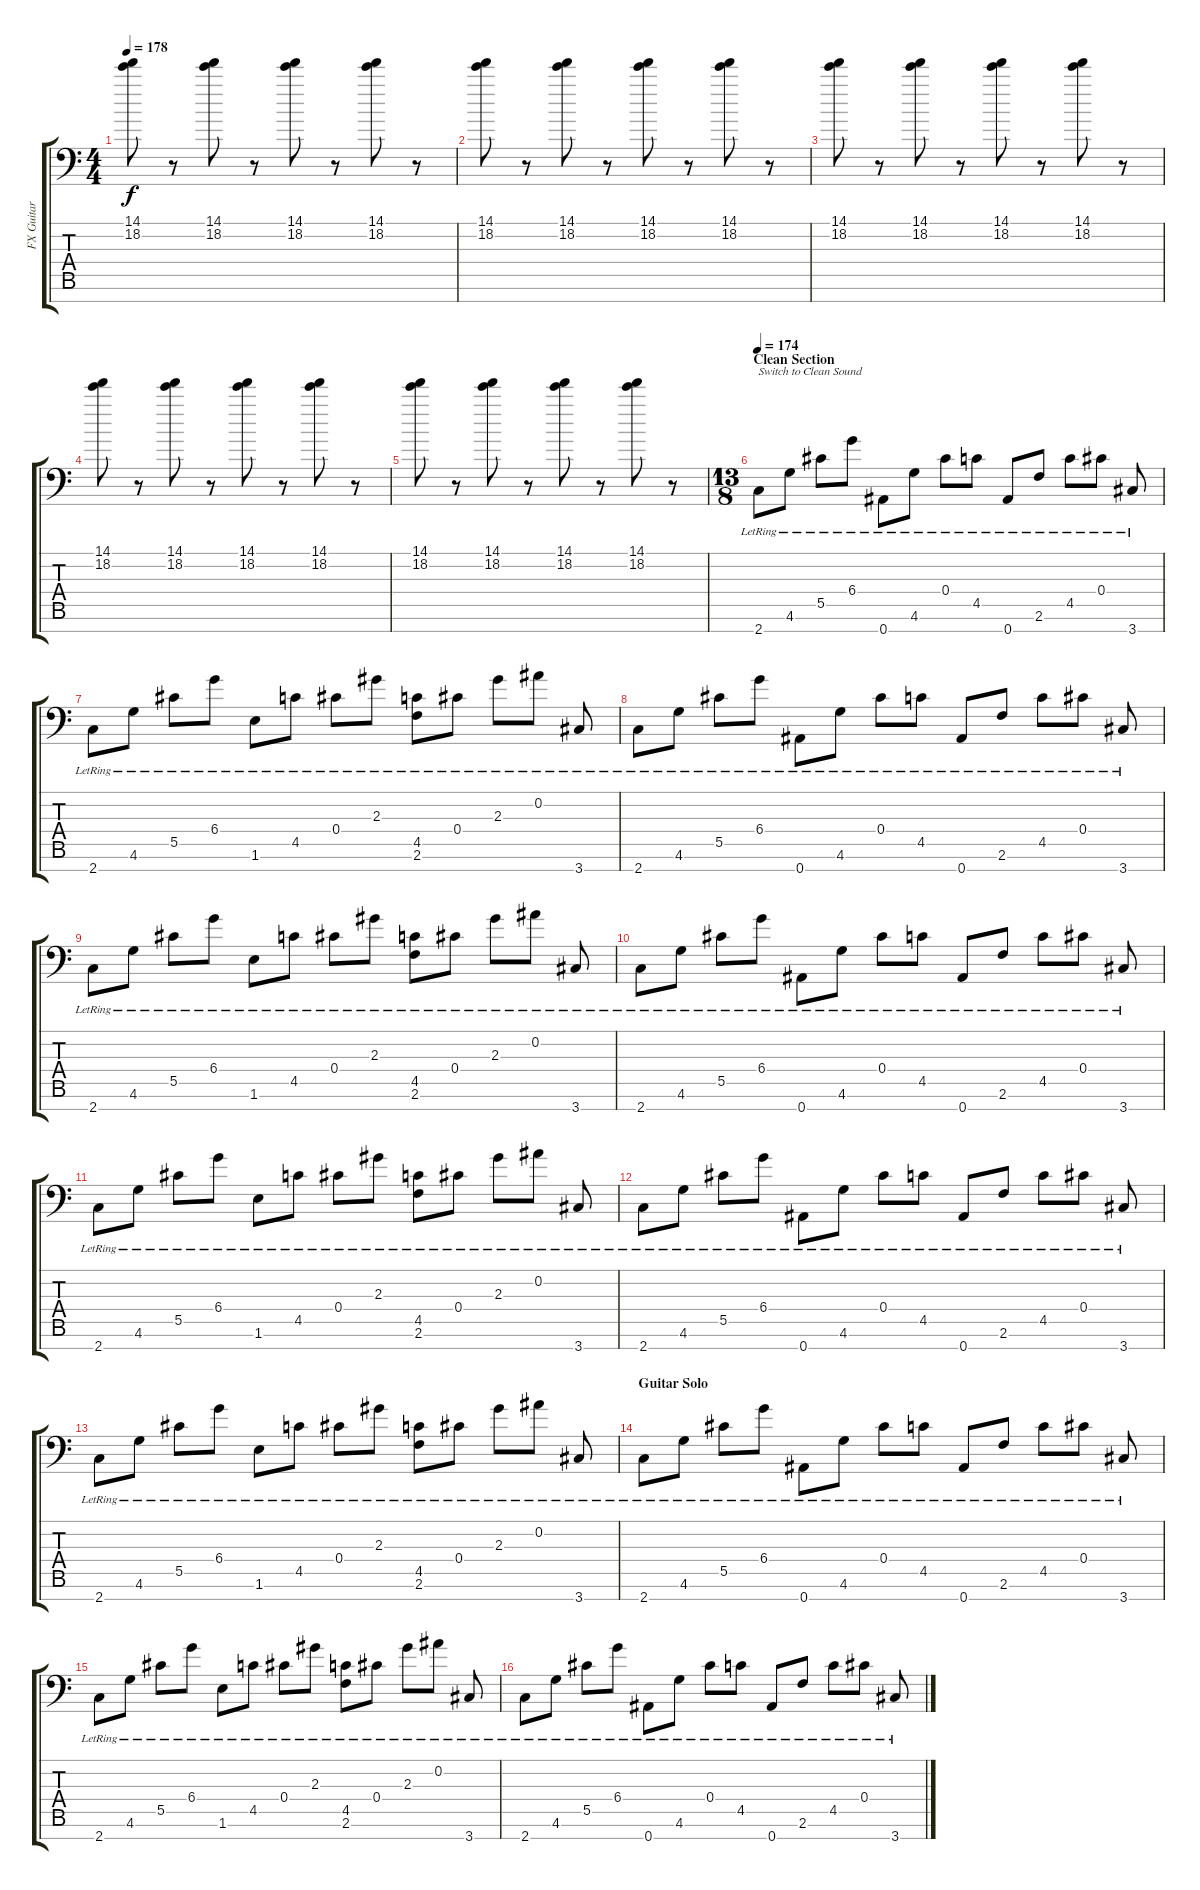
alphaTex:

\track ("FX Guitar" "FX Guitar") {instrument distortionguitar}
\staff {score tabs}
\tuning (Eb4 Bb3 Gb3 Db3 Ab2 Eb2 Bb1) {hide}
\ts (4 4)
\tempo 178
\clef f4
\ks c
(14.1 18.2).8{dy f} r.8 (14.1 18.2).8 r.8 (14.1 18.2).8 r.8 (14.1 18.2).8 r.8 |
(14.1 18.2).8 r.8 (14.1 18.2).8 r.8 (14.1 18.2).8 r.8 (14.1 18.2).8 r.8 |
(14.1 18.2).8 r.8 (14.1 18.2).8 r.8 (14.1 18.2).8 r.8 (14.1 18.2).8 r.8 |
(14.1 18.2).8 r.8 (14.1 18.2).8 r.8 (14.1 18.2).8 r.8 (14.1 18.2).8 r.8 |
(14.1 18.2).8 r.8 (14.1 18.2).8 r.8 (14.1 18.2).8 r.8 (14.1 18.2).8 r.8 |
\ts (13 8)
\section ("" "Clean Section")
\tempo 174
2.7{lr}.8{txt "Switch to Clean Sound" instrument electricguitarclean} 4.6{lr}.8 5.5{lr}.8 6.4{lr}.8 0.7{lr}.8 4.6{lr}.8 0.4{lr}.8 4.5{lr}.8 0.7{lr}.8 2.6{lr}.8 4.5{lr}.8 0.4{lr}.8 3.7{lr}.8 |
2.7{lr}.8 4.6{lr}.8 5.5{lr}.8 6.4{lr}.8 1.6{lr}.8 4.5{lr}.8 0.4{lr}.8 2.3{lr}.8 (4.5{lr} 2.6{lr}).8 0.4{lr}.8 2.3{lr}.8 0.2{lr}.8 3.7{lr}.8 |
2.7{lr}.8 4.6{lr}.8 5.5{lr}.8 6.4{lr}.8 0.7{lr}.8 4.6{lr}.8 0.4{lr}.8 4.5{lr}.8 0.7{lr}.8 2.6{lr}.8 4.5{lr}.8 0.4{lr}.8 3.7{lr}.8 |
2.7{lr}.8 4.6{lr}.8 5.5{lr}.8 6.4{lr}.8 1.6{lr}.8 4.5{lr}.8 0.4{lr}.8 2.3{lr}.8 (4.5{lr} 2.6{lr}).8 0.4{lr}.8 2.3{lr}.8 0.2{lr}.8 3.7{lr}.8 |
2.7{lr}.8 4.6{lr}.8 5.5{lr}.8 6.4{lr}.8 0.7{lr}.8 4.6{lr}.8 0.4{lr}.8 4.5{lr}.8 0.7{lr}.8 2.6{lr}.8 4.5{lr}.8 0.4{lr}.8 3.7{lr}.8 |
2.7{lr}.8 4.6{lr}.8 5.5{lr}.8 6.4{lr}.8 1.6{lr}.8 4.5{lr}.8 0.4{lr}.8 2.3{lr}.8 (4.5{lr} 2.6{lr}).8 0.4{lr}.8 2.3{lr}.8 0.2{lr}.8 3.7{lr}.8 |
2.7{lr}.8 4.6{lr}.8 5.5{lr}.8 6.4{lr}.8 0.7{lr}.8 4.6{lr}.8 0.4{lr}.8 4.5{lr}.8 0.7{lr}.8 2.6{lr}.8 4.5{lr}.8 0.4{lr}.8 3.7{lr}.8 |
2.7{lr}.8 4.6{lr}.8 5.5{lr}.8 6.4{lr}.8 1.6{lr}.8 4.5{lr}.8 0.4{lr}.8 2.3{lr}.8 (4.5{lr} 2.6{lr}).8 0.4{lr}.8 2.3{lr}.8 0.2{lr}.8 3.7{lr}.8 |
\section ("" "Guitar Solo")
2.7{lr}.8 4.6{lr}.8 5.5{lr}.8 6.4{lr}.8 0.7{lr}.8 4.6{lr}.8 0.4{lr}.8 4.5{lr}.8 0.7{lr}.8 2.6{lr}.8 4.5{lr}.8 0.4{lr}.8 3.7{lr}.8 |
2.7{lr}.8 4.6{lr}.8 5.5{lr}.8 6.4{lr}.8 1.6{lr}.8 4.5{lr}.8 0.4{lr}.8 2.3{lr}.8 (4.5{lr} 2.6{lr}).8 0.4{lr}.8 2.3{lr}.8 0.2{lr}.8 3.7{lr}.8 |
2.7{lr}.8 4.6{lr}.8 5.5{lr}.8 6.4{lr}.8 0.7{lr}.8 4.6{lr}.8 0.4{lr}.8 4.5{lr}.8 0.7{lr}.8 2.6{lr}.8 4.5{lr}.8 0.4{lr}.8 3.7{lr}.8
